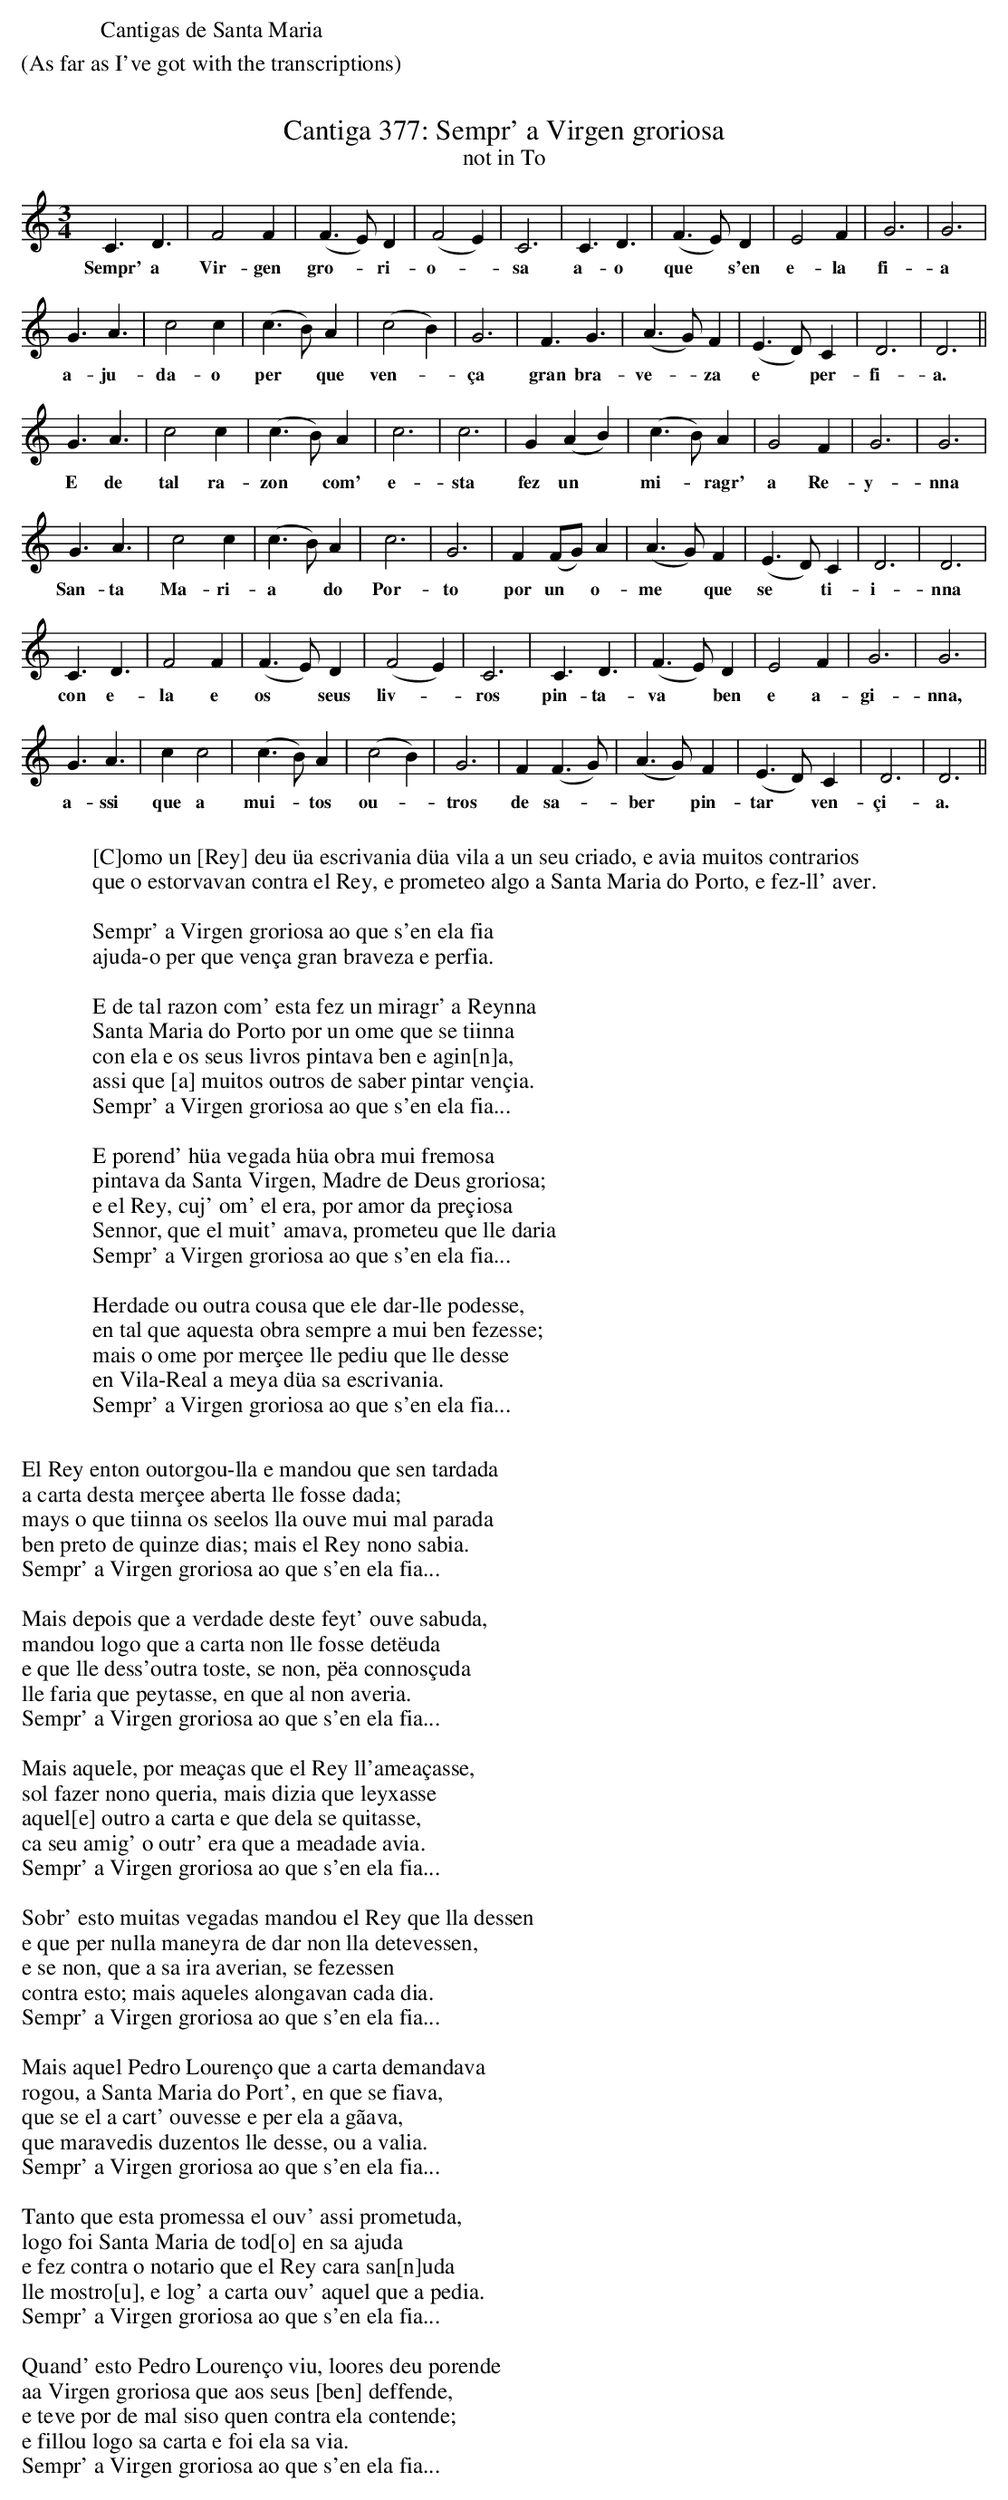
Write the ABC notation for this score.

X:1
T: Cantiga 377: Sempr' a Virgen groriosa
M: 3/4
L: 1/4
Q: 1/4=200
K: D Dorian
V:1
   C3/2  D3/2| F2  F|(F>E)  D|(F2E)|C3|C3/2 D3/2|(F>E)  D  |E2 F|G3|G3 |
w:Sempr' a    Vir-gen gro-*ri- o-*  sa a-    o    que* s'en e-la fi-a
  G3/2 A3/2|c2 c|(c>B)  A|(c2B)|G3| F3/2 G3/2|(A>G) F|(E>D) C |D3|D3||
w:a-   ju-  da-o  per* que ven-*ça gran  bra-  ve-*za  e*  per-fi-a.
  G3/2 A3/2| c2  c|(c>B)  A  |c3|c3| G (AB)|(c>B) A   |G2 F |G3|G3|
w:E    de   tal ra- zon* com' e-sta fez un*  mi-*ragr' a  Re-y-nna
   G3/2 A3/2|c2 c|(c>B) A| c3|G3| F (F/G/)A|(A>G) F|(E>D) C|D3|D3|
w:San-  ta   Ma-ri-a*  do Por-to por un*  o- me* que se* ti-i-nna
  C3/2 D3/2|F2 F|(F>E) D |(F2E)|C3|C3/2 D3/2|(F>E) D |E2 F|G3|G3 |
w:con  e-   la e  os* seus liv-*ros pin- ta-   va* ben e  a-gi-nna,
  G3/2 A3/2|c  c2|(c>B)  A|(c2B)|G3 | F (F>G)|(A>G)  F|(E>D)  C |D3|D3||
w:a-   ssi que a   mui-*tos ou-*tros de  sa-*  ber* pin-tar* ven-çi-a.
W:
W:[C]omo un [Rey] deu üa escrivania düa vila a un seu criado, e avia muitos contrarios
W:que o estorvavan contra el Rey, e prometeo algo a Santa Maria do Porto, e fez-ll' aver.
W:
W:Sempr' a Virgen groriosa ao que s'en ela fia	% Ever the Virgin glorious to.him who alone in her believes
W:ajuda-o per que vença gran braveza e perfia.	% she.aids him so that he.would.overcome great ferocity and perfidity.
W:
W:E de tal razon com' esta fez un miragr' a Reynna	% And from such reason as this did.perform a miracle the Queen
W:Santa Maria do Porto por un ome que se tiinna		% Saint Maria of Porto for a man who held himself
W:con ela e os seus livros pintava ben e agin[n]a,	% with her and her own books painted well and quickly,
W:assi que [a] muitos outros de saber pintar vençia.	% such that to many others for knowing.how to.paint he.was.successful.
W:Sempr' a Virgen groriosa ao que s'en ela fia...
W:
W:E porend' hüa vegada hüa obra mui fremosa		% And therefore one time a work most beautiful
W:pintava da Santa Virgen, Madre de Deus groriosa;	% he.was.painting of.the Holy Virgin, Mother of God glorious;
W:e el Rey, cuj' om' el era, por amor da preçiosa	% and the King, whose man he was, for love of.the precious
W:Sennor, que el muit' amava, prometeu que lle daria	% Lady, who he greatly loved, did.promise that he.would.give him
W:Sempr' a Virgen groriosa ao que s'en ela fia...
W:
W:Herdade ou outra cousa que ele dar-lle podesse,	% Estate or some other thing that he to.give him might.be.able,
W:en tal que aquesta obra sempre a mui ben fezesse;	% in such that this work always her very well he.might.do;
W:mais o ome por merçee lle pediu que lle desse		% but the man for favor did.ask of.him that he.might.give him
W:en Vila-Real a meya düa sa escrivania.		% in Vila-Real the half of one of his offices.
W:Sempr' a Virgen groriosa ao que s'en ela fia...
W:
W:El Rey enton outorgou-lla e mandou que sen tardada	% The King then did.grant it.to.him and did.command that without delay
W:a carta desta merçee aberta lle fosse dada;		% the charter of.this favor open to.him should.be given;
W:mays o que tiinna os seelos lla ouve mui mal parada	% but he who held his seals it had very mistreated
W:ben preto de quinze dias; mais el Rey nono sabia.	% just nearly 15 days; but the King did not know it.
W:Sempr' a Virgen groriosa ao que s'en ela fia...
W:
W:Mais depois que a verdade deste feyt' ouve sabuda,	% But after that the truth of.this deed he.had known
W:mandou logo que a carta non lle fosse detëuda		% he.did.command at.once that the charter not be.held.back from.him
W:e que lle dess'outra toste, se non, pëa connosçuda	% and that to.him the.other should.give.it immediately, else, penalty known
W:lle faria que peytasse, en que al non averia.		% to.him he.would.make that he.would.have.suborned, in which no other thing he.might.obtain
W:Sempr' a Virgen groriosa ao que s'en ela fia...
W:
W:Mais aquele, por meaças que el Rey ll'ameaçasse,	% But that.one, through threats that the King to.him would.have.threatened,
W:sol fazer nono queria, mais dizia que leyxasse	% not even to.do it he.wished, but said that he.would.have.left
W:aquel[e] outro a carta e que dela se quitasse,	% that other the charter and that from.it he.would.have.quitted,
W:ca seu amig' o outr' era que a meadade avia.		% because his friend the other was who the half had.
W:Sempr' a Virgen groriosa ao que s'en ela fia...
W:
W:Sobr' esto muitas vegadas mandou el Rey que lla dessen % On this many times did.command the King that to.him.it they.should.give
W:e que per nulla maneyra de dar non lla detevessen,	% and that in no manner for to.give not to.him.it they.would.have.stopped
W:e se non, que a sa ira averian, se fezessen		% and if not, then his own ire they.would.get, if they.would.have.done
W:contra esto; mais aqueles alongavan cada dia.		% against this; but those were.delaying each day.
W:Sempr' a Virgen groriosa ao que s'en ela fia...
W:
W:Mais aquel Pedro Lourenço que a carta demandava	% But that Pedro Lourenço who the charter was.demanding
W:rogou, a Santa Maria do Port', en que se fiava,	% did.pray to Saint Maria of Porto, in whom he put his faith,
W:que se el a cart' ouvesse e per ela a gãava,		% that if he the charter should.obtain and through her it he.won,
W:que maravedis duzentos lle desse, ou a valia.		% that 200 maravedis to.her he.would.give, or the value.
W:Sempr' a Virgen groriosa ao que s'en ela fia...
W:
W:Tanto que esta promessa el ouv' assi prometuda,	% As soon as this promise he had so promised,
W:logo foi Santa Maria de tod[o] en sa ajuda		% at.once was Saint Maria of all in his aid
W:e fez contra o notario que el Rey cara san[n]uda	% and she.did.cause against the notary that the King face grim
W:lle mostro[u], e log' a carta ouv' aquel que a pedia. % to.him did.show, and at.once the charter he.had.gotten that which her he.asked.for.
W:Sempr' a Virgen groriosa ao que s'en ela fia...
W:
W:Quand' esto Pedro Lourenço viu, loores deu porende	% When this Pedro Lourenço did.see, praises he.did.give therefore
W:aa Virgen groriosa que aos seus [ben] deffende,	% to.the Virgin glorious who to her own well defends,
W:e teve por de mal siso quen contra ela contende;	% and one.did.have for of poor judgement who against her contends
W:e fillou logo sa carta e foi ela sa via.		% and he.did.take at.once his charter and did.go her one's way.
W:Sempr' a Virgen groriosa ao que s'en ela fia...
